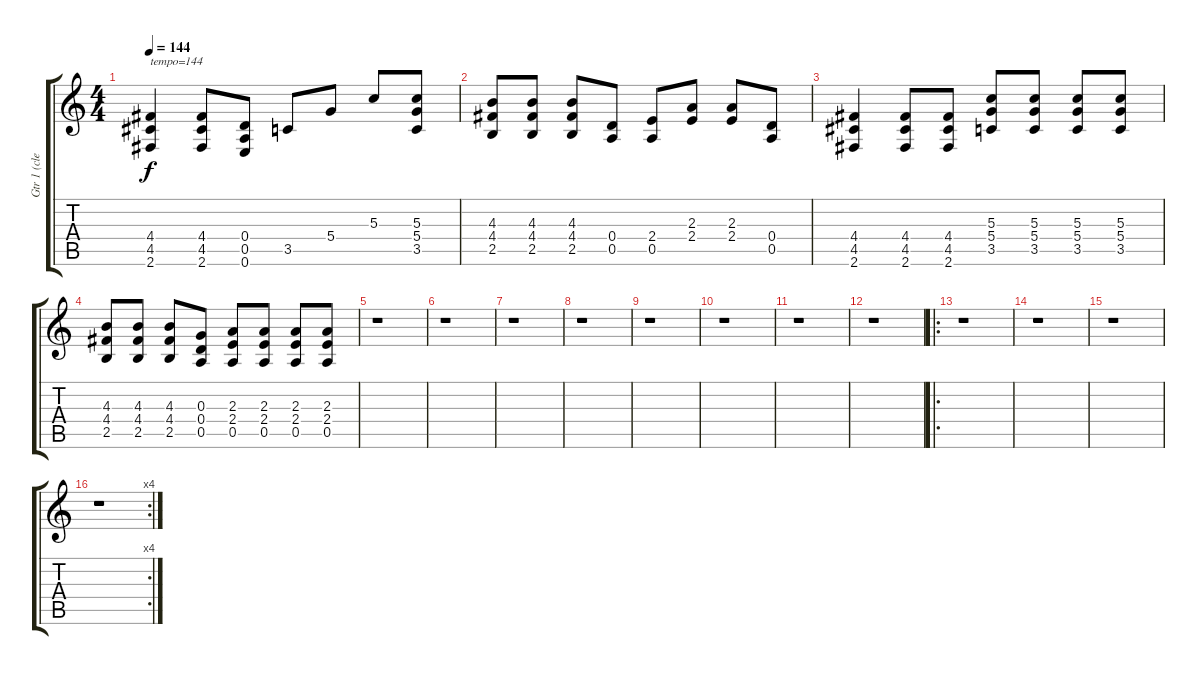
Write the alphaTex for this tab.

\track ("Gtr 1 (clean)" "Gtr 1 (cle") {instrument electricguitarclean}
\staff {score tabs}
\tuning (E4 B3 G3 D3 A2 E2) {hide}
\ts (4 4)
\tempo 144
\clef g2
\ks c
(4.4 4.5 2.6).4{txt "tempo=144" dy f instrument electricguitarclean} (4.4 4.5 2.6).8 (0.4 0.5 0.6).8 3.5.8 5.4.8 5.3.8 (5.3 5.4 3.5).8 |
(4.3 4.4 2.5).8 (4.3 4.4 2.5).8 (4.3 4.4 2.5).8 (0.4 0.5).8 (2.4 0.5).8 (2.3 2.4).8 (2.3 2.4).8 (0.4 0.5).8 |
(4.4 4.5 2.6).4 (4.4 4.5 2.6).8 (4.4 4.5 2.6).8 (5.3 5.4 3.5).8 (5.3 5.4 3.5).8 (5.3 5.4 3.5).8 (5.3 5.4 3.5).8 |
(4.3 4.4 2.5).8 (4.3 4.4 2.5).8 (4.3 4.4 2.5).8 (0.3 0.4 0.5).8 (2.3 2.4 0.5).8 (2.3 2.4 0.5).8 (2.3 2.4 0.5).8 (2.3 2.4 0.5).8 |
r.1 |
r.1 |
r.1 |
r.1 |
r.1 |
r.1 |
r.1 |
r.1 |
\ro
r.1 |
r.1 |
r.1 |
\rc 4
r.1
